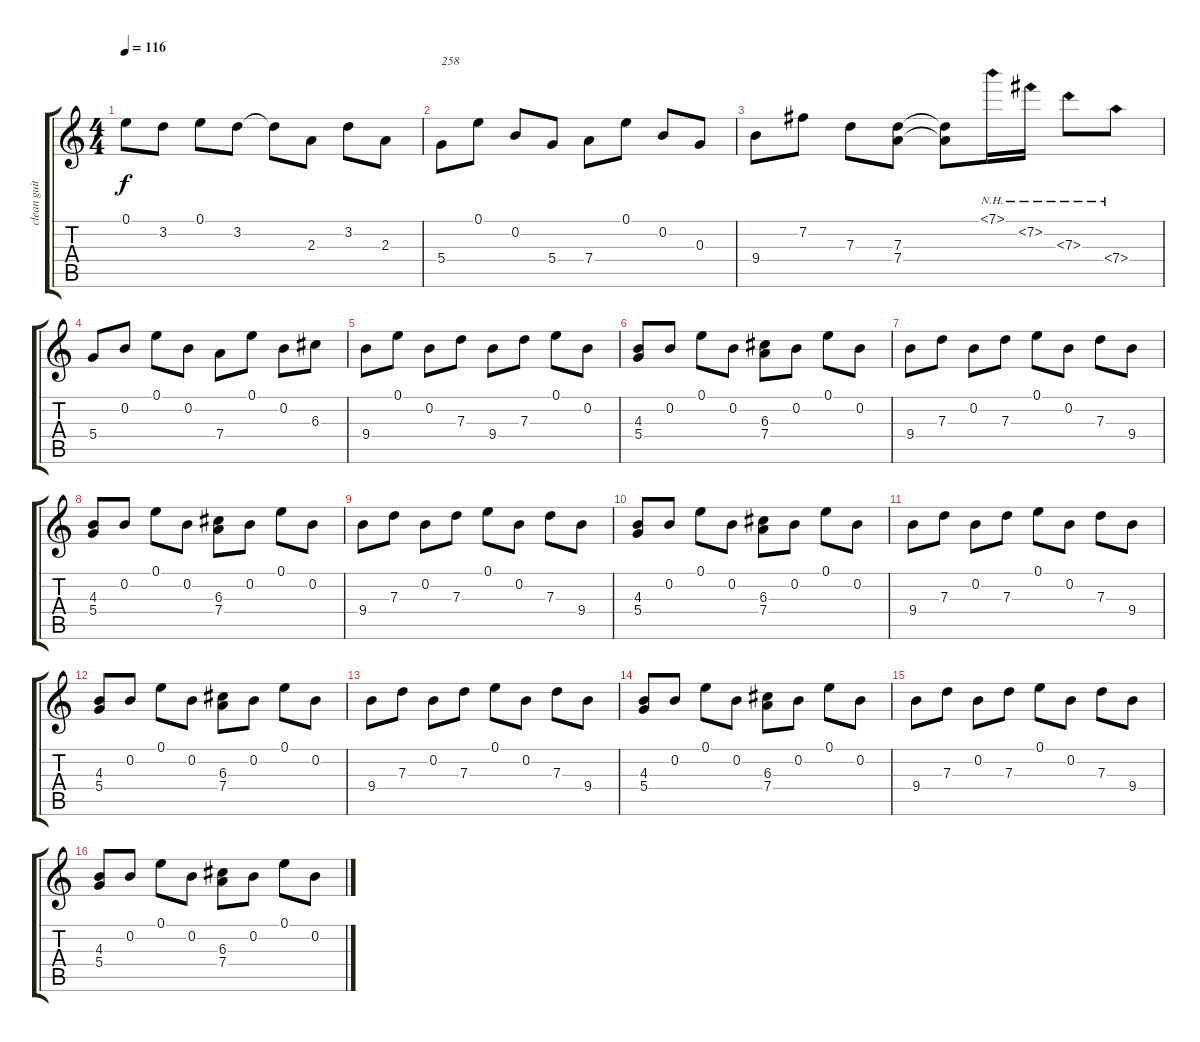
\track ("clean guitar" "clean guit") {instrument electricguitarclean}
\staff {score tabs}
\tuning (E4 B3 G3 D3 A2 E2) {hide}
\ts (4 4)
\tempo 116
\clef g2
\ks c
0.1.8{dy f} 3.2.8 0.1.8 3.2.8 3.2{t}.8 2.3.8 3.2.8 2.3.8 |
5.4.8{txt "258"} 0.1.8 0.2.8 5.4.8 7.4.8 0.1.8 0.2.8 0.3.8 |
9.4.8 7.2.8 7.3.8 (7.3 7.4).8 (7.3{t} 7.4{t}).8 7.1{nh}.16 7.2{nh}.16 7.3{nh}.8 7.4{nh}.8 |
5.4.8 0.2.8 0.1.8 0.2.8 7.4.8 0.1.8 0.2.8 6.3.8 |
9.4.8 0.1.8 0.2.8 7.3.8 9.4.8 7.3.8 0.1.8 0.2.8 |
(4.3 5.4).8 0.2.8 0.1.8 0.2.8 (6.3 7.4).8 0.2.8 0.1.8 0.2.8 |
9.4.8 7.3.8 0.2.8 7.3.8 0.1.8 0.2.8 7.3.8 9.4.8 |
(4.3 5.4).8 0.2.8 0.1.8 0.2.8 (6.3 7.4).8 0.2.8 0.1.8 0.2.8 |
9.4.8 7.3.8 0.2.8 7.3.8 0.1.8 0.2.8 7.3.8 9.4.8 |
(4.3 5.4).8 0.2.8 0.1.8 0.2.8 (6.3 7.4).8 0.2.8 0.1.8 0.2.8 |
9.4.8 7.3.8 0.2.8 7.3.8 0.1.8 0.2.8 7.3.8 9.4.8 |
(4.3 5.4).8 0.2.8 0.1.8 0.2.8 (6.3 7.4).8 0.2.8 0.1.8 0.2.8 |
9.4.8 7.3.8 0.2.8 7.3.8 0.1.8 0.2.8 7.3.8 9.4.8 |
(4.3 5.4).8 0.2.8 0.1.8 0.2.8 (6.3 7.4).8 0.2.8 0.1.8 0.2.8 |
9.4.8 7.3.8 0.2.8 7.3.8 0.1.8 0.2.8 7.3.8 9.4.8 |
(4.3 5.4).8 0.2.8 0.1.8 0.2.8 (6.3 7.4).8 0.2.8 0.1.8 0.2.8
